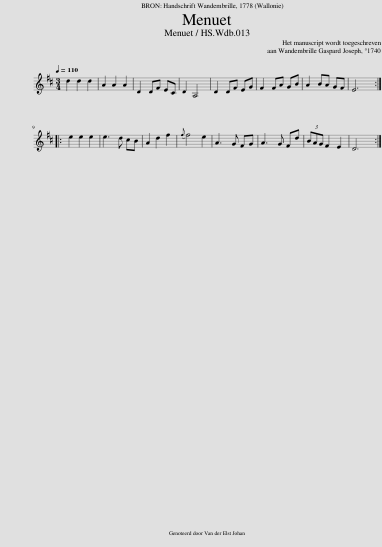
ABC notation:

X:1
L:1/8
Q:1/4=110
M:3/4
I:linebreak $
K:D
V:1 treble
V:1
 d2 d2 d2 | A2 A2 A2 | D2 DF EC | D2 A,4 | D2 DF EG | %5
 F2 FA GB | A2 BA GF | E6 ::$ e2 e2 e2 | e3 d cB | %10
 A2 d2 f2 |{f} f4 e2 | A3 G FG | A3 G Fd | (3BAG F2 E2 | %15
 D6 :| %16
